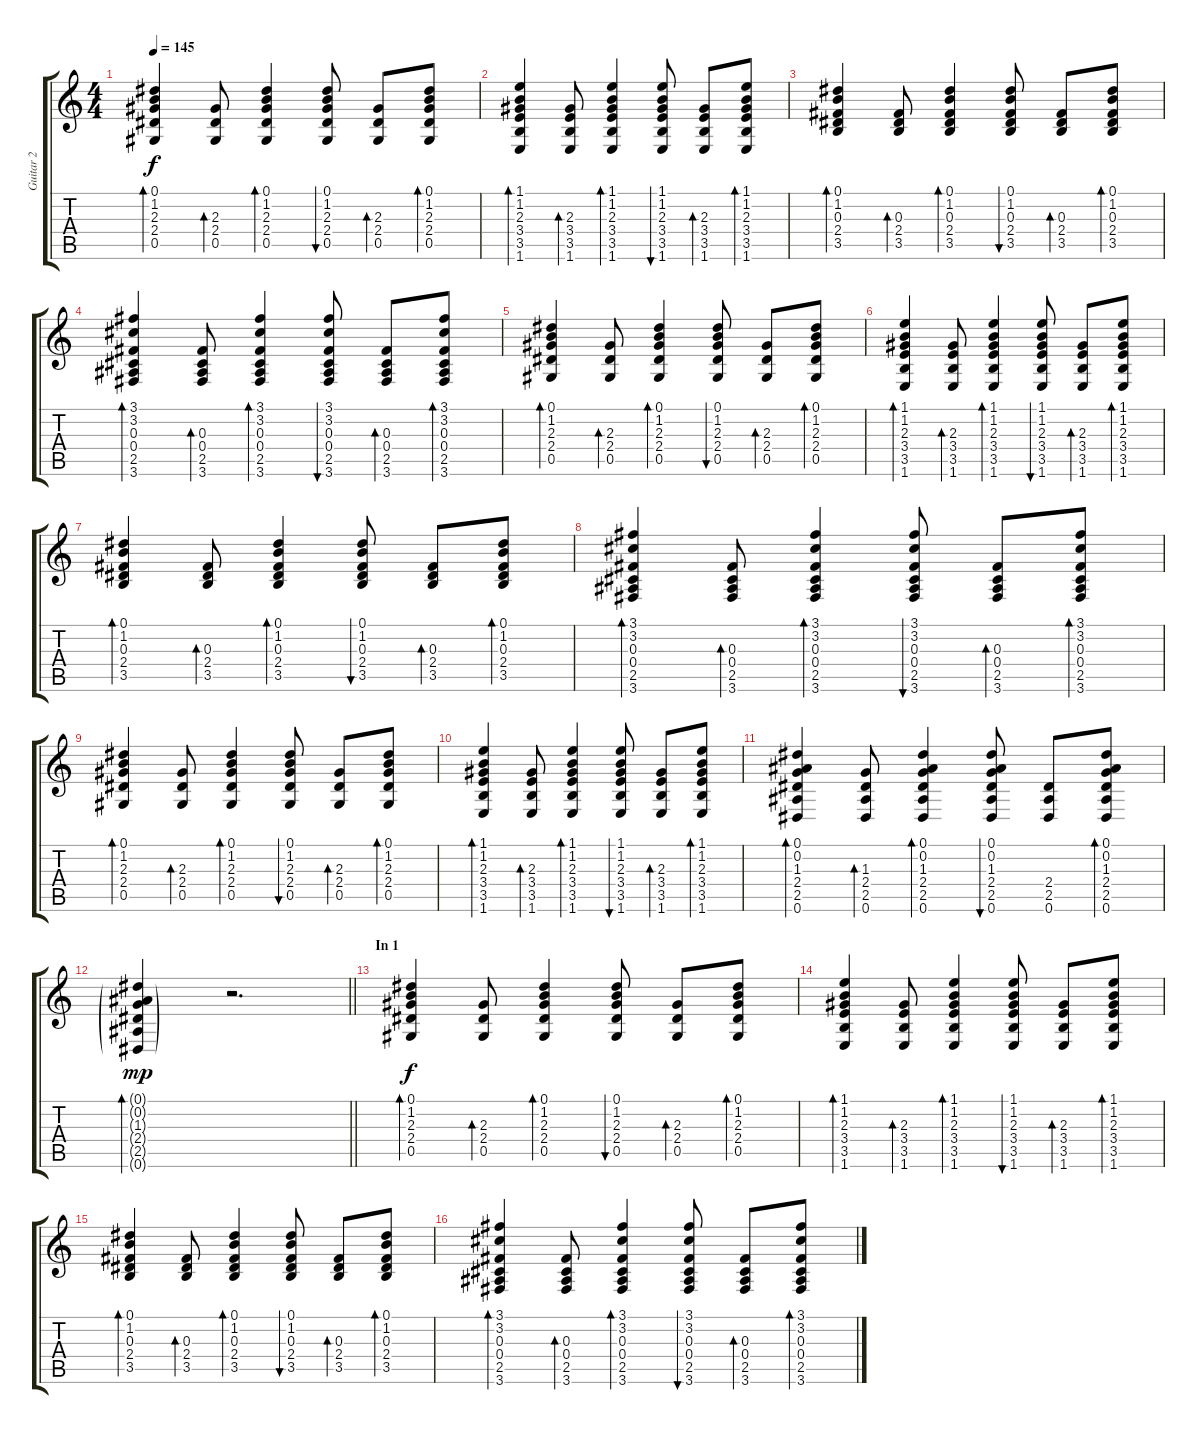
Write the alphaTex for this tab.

\track ("Guitar 2" "Guitar 2") {instrument acousticguitarsteel}
\staff {score tabs}
\tuning (Eb4 Bb3 Gb3 Db3 Ab2 Eb2) {hide}
\ts (4 4)
\tempo 145
\clef g2
\ks c
(0.1 1.2 2.3 2.4 0.5).4{bd 60 dy f} (2.3 2.4 0.5).8{bd 60} (0.1 1.2 2.3 2.4 0.5).4{bd 60} (0.1 1.2 2.3 2.4 0.5).8{bu 60} (2.3 2.4 0.5).8{bd 60} (0.1 1.2 2.3 2.4 0.5).8{bd 60} |
(1.1 1.2 2.3 3.4 3.5 1.6).4{bd 60} (2.3 3.4 3.5 1.6).8{bd 60} (1.1 1.2 2.3 3.4 3.5 1.6).4{bd 60} (1.1 1.2 2.3 3.4 3.5 1.6).8{bu 60} (2.3 3.4 3.5 1.6).8{bd 60} (1.1 1.2 2.3 3.4 3.5 1.6).8{bd 60} |
(0.1 1.2 0.3 2.4 3.5).4{bd 60} (0.3 2.4 3.5).8{bd 60} (0.1 1.2 0.3 2.4 3.5).4{bd 60} (0.1 1.2 0.3 2.4 3.5).8{bu 60} (0.3 2.4 3.5).8{bd 60} (0.1 1.2 0.3 2.4 3.5).8{bd 60} |
(3.1 3.2 0.3 0.4 2.5 3.6).4{bd 60} (0.3 0.4 2.5 3.6).8{bd 60} (3.1 3.2 0.3 0.4 2.5 3.6).4{bd 60} (3.1 3.2 0.3 0.4 2.5 3.6).8{bu 60} (0.3 0.4 2.5 3.6).8{bd 60} (3.1 3.2 0.3 0.4 2.5 3.6).8{bd 60} |
(0.1 1.2 2.3 2.4 0.5).4{bd 60} (2.3 2.4 0.5).8{bd 60} (0.1 1.2 2.3 2.4 0.5).4{bd 60} (0.1 1.2 2.3 2.4 0.5).8{bu 60} (2.3 2.4 0.5).8{bd 60} (0.1 1.2 2.3 2.4 0.5).8{bd 60} |
(1.1 1.2 2.3 3.4 3.5 1.6).4{bd 60} (2.3 3.4 3.5 1.6).8{bd 60} (1.1 1.2 2.3 3.4 3.5 1.6).4{bd 60} (1.1 1.2 2.3 3.4 3.5 1.6).8{bu 60} (2.3 3.4 3.5 1.6).8{bd 60} (1.1 1.2 2.3 3.4 3.5 1.6).8{bd 60} |
(0.1 1.2 0.3 2.4 3.5).4{bd 60} (0.3 2.4 3.5).8{bd 60} (0.1 1.2 0.3 2.4 3.5).4{bd 60} (0.1 1.2 0.3 2.4 3.5).8{bu 60} (0.3 2.4 3.5).8{bd 60} (0.1 1.2 0.3 2.4 3.5).8{bd 60} |
(3.1 3.2 0.3 0.4 2.5 3.6).4{bd 60} (0.3 0.4 2.5 3.6).8{bd 60} (3.1 3.2 0.3 0.4 2.5 3.6).4{bd 60} (3.1 3.2 0.3 0.4 2.5 3.6).8{bu 60} (0.3 0.4 2.5 3.6).8{bd 60} (3.1 3.2 0.3 0.4 2.5 3.6).8{bd 60} |
(0.1 1.2 2.3 2.4 0.5).4{bd 60} (2.3 2.4 0.5).8{bd 60} (0.1 1.2 2.3 2.4 0.5).4{bd 60} (0.1 1.2 2.3 2.4 0.5).8{bu 60} (2.3 2.4 0.5).8{bd 60} (0.1 1.2 2.3 2.4 0.5).8{bd 60} |
(1.1 1.2 2.3 3.4 3.5 1.6).4{bd 60} (2.3 3.4 3.5 1.6).8{bd 60} (1.1 1.2 2.3 3.4 3.5 1.6).4{bd 60} (1.1 1.2 2.3 3.4 3.5 1.6).8{bu 60} (2.3 3.4 3.5 1.6).8{bd 60} (1.1 1.2 2.3 3.4 3.5 1.6).8{bd 60} |
(0.1 0.2 1.3 2.4 2.5 0.6).4{bd 60} (1.3 2.4 2.5 0.6).8{bd 60} (0.1 0.2 1.3 2.4 2.5 0.6).4{bd 60} (0.1 0.2 1.3 2.4 2.5 0.6).8{bu 60} (2.4 2.5 0.6).8 (0.1 0.2 1.3 2.4 2.5 0.6).8{bd 60} |
\barLineRight lightlight
(0.1{g} 0.2{g} 1.3{g} 2.4{g} 2.5{g} 0.6{g}).4{bd 60 dy mp} r.2{d} |
\section ("" "In 1")
(0.1 1.2 2.3 2.4 0.5).4{bd 60 dy f volume 12} (2.3 2.4 0.5).8{bd 60} (0.1 1.2 2.3 2.4 0.5).4{bd 60} (0.1 1.2 2.3 2.4 0.5).8{bu 60} (2.3 2.4 0.5).8{bd 60} (0.1 1.2 2.3 2.4 0.5).8{bd 60} |
(1.1 1.2 2.3 3.4 3.5 1.6).4{bd 60} (2.3 3.4 3.5 1.6).8{bd 60} (1.1 1.2 2.3 3.4 3.5 1.6).4{bd 60} (1.1 1.2 2.3 3.4 3.5 1.6).8{bu 60} (2.3 3.4 3.5 1.6).8{bd 60} (1.1 1.2 2.3 3.4 3.5 1.6).8{bd 60} |
(0.1 1.2 0.3 2.4 3.5).4{bd 60} (0.3 2.4 3.5).8{bd 60} (0.1 1.2 0.3 2.4 3.5).4{bd 60} (0.1 1.2 0.3 2.4 3.5).8{bu 60} (0.3 2.4 3.5).8{bd 60} (0.1 1.2 0.3 2.4 3.5).8{bd 60} |
(3.1 3.2 0.3 0.4 2.5 3.6).4{bd 60} (0.3 0.4 2.5 3.6).8{bd 60} (3.1 3.2 0.3 0.4 2.5 3.6).4{bd 60} (3.1 3.2 0.3 0.4 2.5 3.6).8{bu 60} (0.3 0.4 2.5 3.6).8{bd 60} (3.1 3.2 0.3 0.4 2.5 3.6).8{bd 60}
